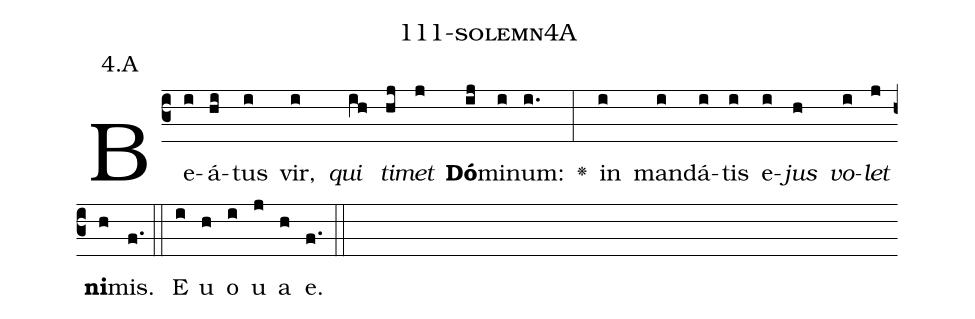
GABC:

name: 111-solemn4A;
annotation: 4.A;
%%
(c3)Be(i)á(hi)tus(i) vir,(i) <i>qui</i>(ih) <i>ti</i>(hj)<i>met</i>(j) <b>Dó</b>(ij)mi(i)num:(i.) <v>\greheightstar</v>(:) in(i) man(i)dá(i)tis(i) e(i)<i>jus</i>(h) <i>vo</i>(i)<i>let</i>(j) <b>ni</b>(h)mis.(f.) (::) E(i) u(h) o(i) u(j) a(h) e.(f.) (::)
